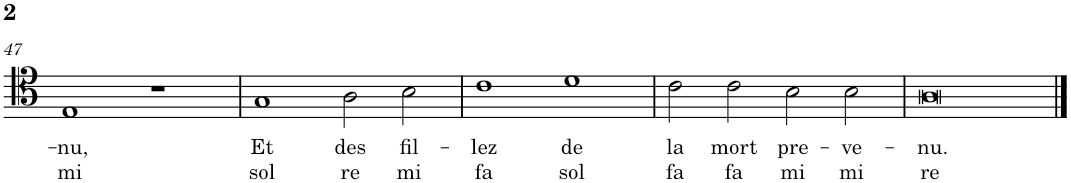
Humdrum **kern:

**kern	**text	**text
*part1	*part1	*part1
*staff1	*staff1	*staff1
*I"Voice	*	*
*I'Vo.	*	*
!!LO:PB:g=z
*clefC4	*	*
*k[]	*	*
*M4/2	*	*
*met(c|)	*	*
=47	=47	=47
!	!LO:LY:b	!LO:LY:b
1E	-nu,	mi
1r	.	.
=48	=48	=48
!	!LO:LY:b	!LO:LY:b
1G	Et	sol
!	!LO:LY:b	!LO:LY:b
2A\	des	re
!	!LO:LY:b	!LO:LY:b
2B\	fil-	mi
=49	=49	=49
!	!LO:LY:b	!LO:LY:b
1c	-lez	fa
!	!LO:LY:b	!LO:LY:b
1d	de	sol
=50	=50	=50
!	!LO:LY:b	!LO:LY:b
2c\	la	fa
!	!LO:LY:b	!LO:LY:b
2c\	mort	fa
!	!LO:LY:b	!LO:LY:b
2B\	pre-	mi
!	!LO:LY:b	!LO:LY:b
2B\	-ve-	mi
=51	=51	=51
!	!LO:LY:b	!LO:LY:b
0A	-nu.	re
==	==	==
*-	*-	*-
